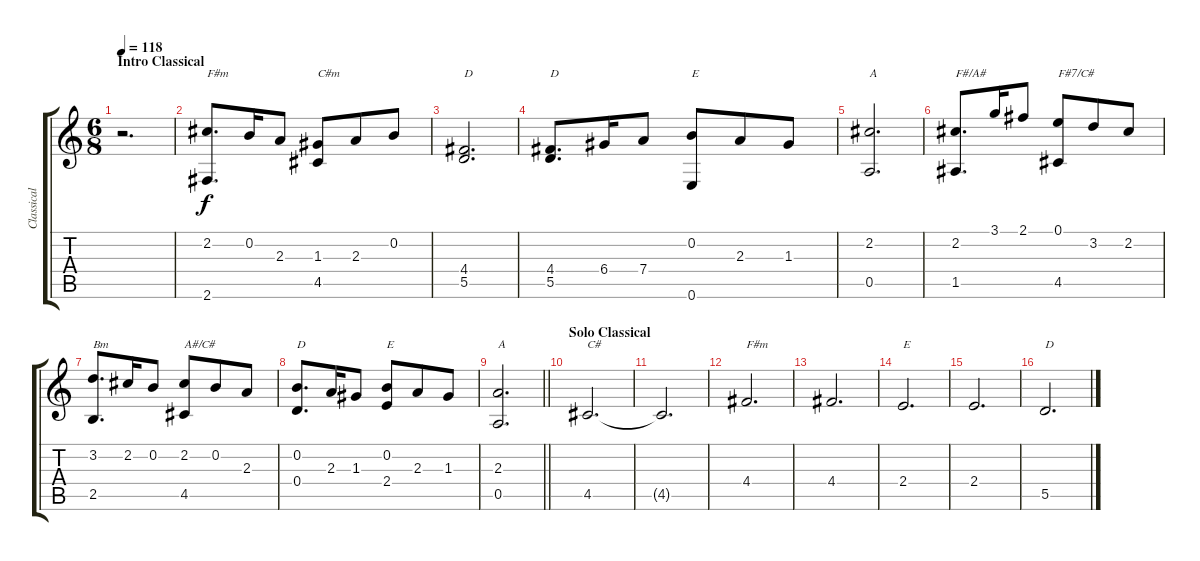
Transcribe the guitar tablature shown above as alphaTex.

\track ("Classical Guitar" "Classical ") {instrument acousticguitarnylon}
\staff {score tabs}
\tuning (E4 B3 G3 D3 A2 E2) {hide}
\ts (6 8)
\section ("" "Intro Classical")
\tempo 118
\clef g2
\ks c
r.2{d dy f instrument acousticguitarnylon} |
(2.2 2.6).8{d txt "F#m"} 0.2.16 2.3.8 (1.3 4.5).8{txt "C#m"} 2.3.8 0.2.8 |
(4.4 5.5).2{d txt "D"} |
(4.4 5.5).8{d txt "D"} 6.4.16 7.4.8 (0.2 0.6).8{txt "E"} 2.3.8 1.3.8 |
(2.2 0.5).2{d txt "A"} |
(2.2 1.5).8{d txt "F#/A#"} 3.1.16 2.1.8 (0.1 4.5).8{txt "F#7/C#"} 3.2.8 2.2.8 |
(3.2 2.5).8{d txt "Bm"} 2.2.16 0.2.8 (2.2 4.5).8{txt "A#/C#"} 0.2.8 2.3.8 |
(0.2 0.4).8{d txt "D"} 2.3.16 1.3.8 (0.2 2.4).8{txt "E"} 2.3.8 1.3.8 |
\barLineRight lightlight
(2.3 0.5).2{d txt "A"} |
\section ("" "Solo Classical")
4.5.2{d txt "C#"} |
4.5{t}.2{d} |
4.4.2{d txt "F#m"} |
4.4.2{d} |
2.4.2{d txt "E"} |
2.4.2{d} |
5.5.2{d txt "D"}
